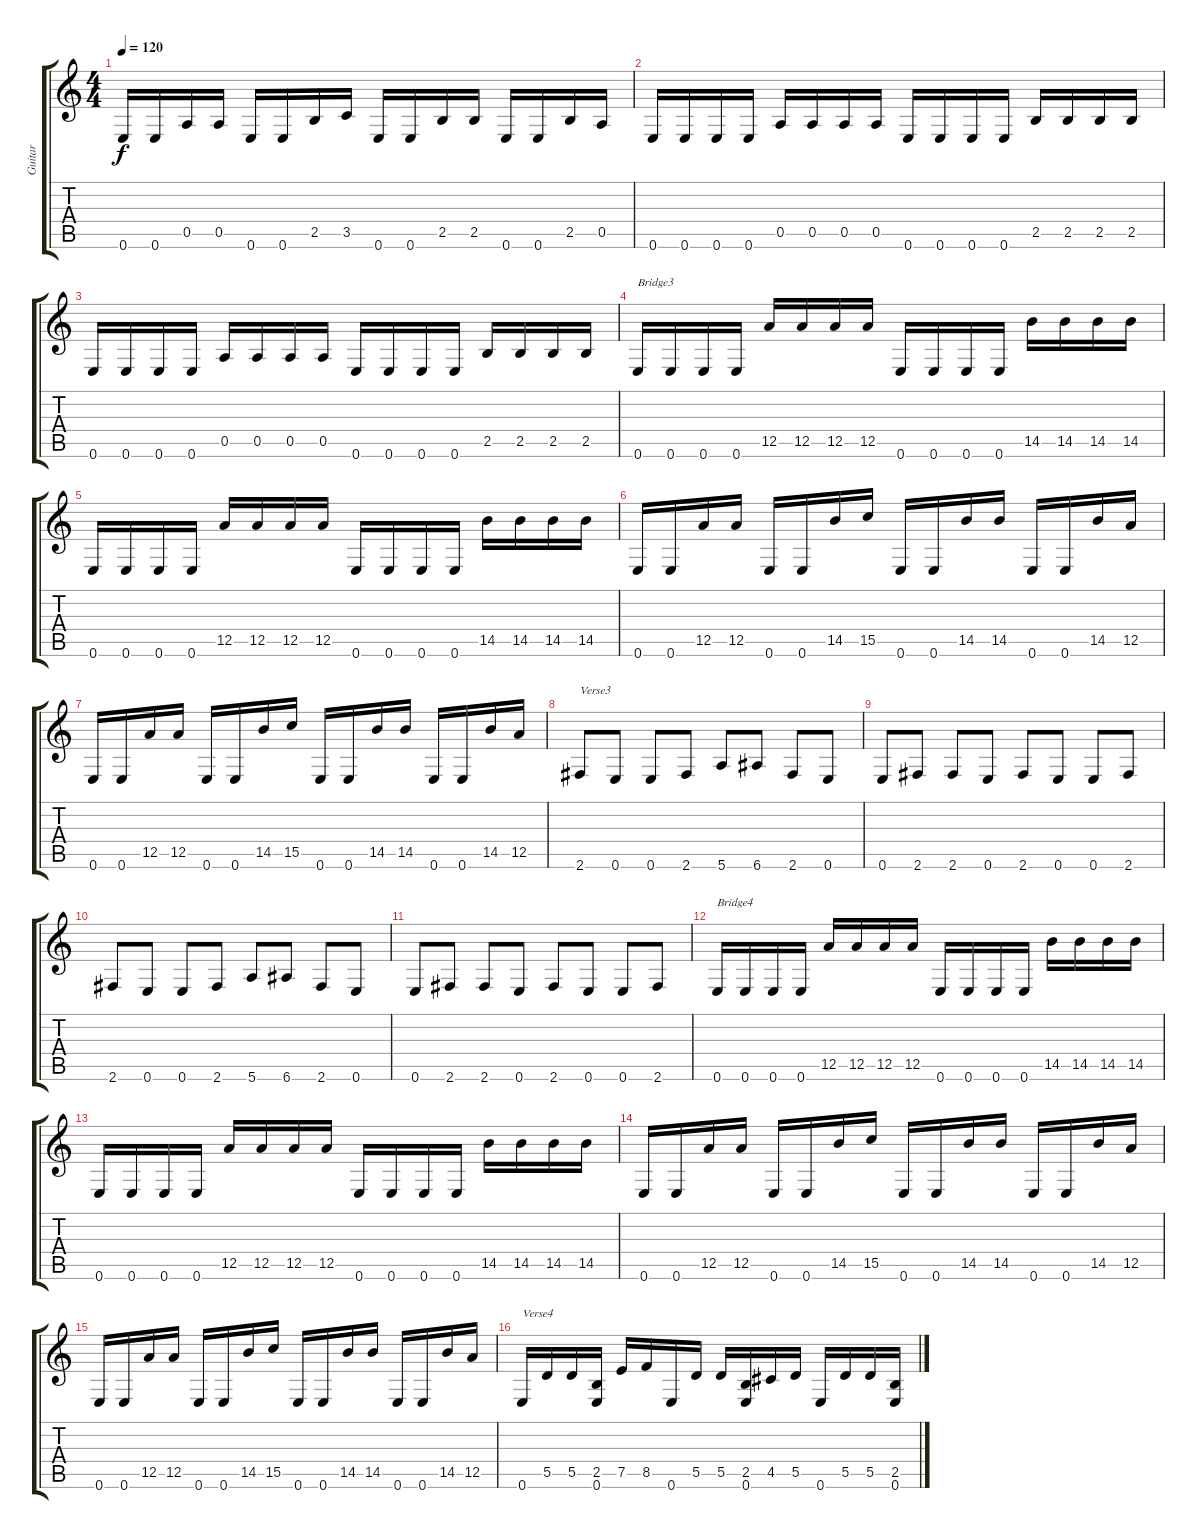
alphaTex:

\track ("Guitar" "Guitar") {instrument distortionguitar}
\staff {score tabs}
\tuning (E4 B3 G3 D3 A2 E2) {hide}
\ts (4 4)
\tempo 120
\clef g2
\ks c
0.6.16{dy f} 0.6.16 0.5.16 0.5.16 0.6.16 0.6.16 2.5.16 3.5.16 0.6.16 0.6.16 2.5.16 2.5.16 0.6.16 0.6.16 2.5.16 0.5.16 |
0.6.16 0.6.16 0.6.16 0.6.16 0.5.16 0.5.16 0.5.16 0.5.16 0.6.16 0.6.16 0.6.16 0.6.16 2.5.16 2.5.16 2.5.16 2.5.16 |
0.6.16 0.6.16 0.6.16 0.6.16 0.5.16 0.5.16 0.5.16 0.5.16 0.6.16 0.6.16 0.6.16 0.6.16 2.5.16 2.5.16 2.5.16 2.5.16 |
0.6.16{txt "Bridge3" volume 15} 0.6.16 0.6.16 0.6.16 12.5.16 12.5.16 12.5.16 12.5.16 0.6.16 0.6.16 0.6.16 0.6.16 14.5.16 14.5.16 14.5.16 14.5.16 |
0.6.16 0.6.16 0.6.16 0.6.16 12.5.16 12.5.16 12.5.16 12.5.16 0.6.16 0.6.16 0.6.16 0.6.16 14.5.16 14.5.16 14.5.16 14.5.16 |
0.6.16 0.6.16 12.5.16 12.5.16 0.6.16 0.6.16 14.5.16 15.5.16 0.6.16 0.6.16 14.5.16 14.5.16 0.6.16 0.6.16 14.5.16 12.5.16 |
0.6.16 0.6.16 12.5.16 12.5.16 0.6.16 0.6.16 14.5.16 15.5.16 0.6.16 0.6.16 14.5.16 14.5.16 0.6.16 0.6.16 14.5.16 12.5.16 |
2.6.8{txt "Verse3"} 0.6.8 0.6.8 2.6.8 5.6.8 6.6.8 2.6.8 0.6.8 |
0.6.8 2.6.8 2.6.8 0.6.8 2.6.8 0.6.8 0.6.8 2.6.8 |
2.6.8 0.6.8 0.6.8 2.6.8 5.6.8 6.6.8 2.6.8 0.6.8 |
0.6.8 2.6.8 2.6.8 0.6.8 2.6.8 0.6.8 0.6.8 2.6.8 |
0.6.16{txt "Bridge4"} 0.6.16 0.6.16 0.6.16 12.5.16 12.5.16 12.5.16 12.5.16 0.6.16 0.6.16 0.6.16 0.6.16 14.5.16 14.5.16 14.5.16 14.5.16 |
0.6.16 0.6.16 0.6.16 0.6.16 12.5.16 12.5.16 12.5.16 12.5.16 0.6.16 0.6.16 0.6.16 0.6.16 14.5.16 14.5.16 14.5.16 14.5.16 |
0.6.16 0.6.16 12.5.16 12.5.16 0.6.16 0.6.16 14.5.16 15.5.16 0.6.16 0.6.16 14.5.16 14.5.16 0.6.16 0.6.16 14.5.16 12.5.16 |
0.6.16 0.6.16 12.5.16 12.5.16 0.6.16 0.6.16 14.5.16 15.5.16 0.6.16 0.6.16 14.5.16 14.5.16 0.6.16 0.6.16 14.5.16 12.5.16 |
0.6.16{txt "Verse4"} 5.5.16 5.5.16 (2.5 0.6).16 7.5.16 8.5.16 0.6.16 5.5.16 5.5.16 (2.5 0.6).16 4.5.16 5.5.16 0.6.16 5.5.16 5.5.16 (2.5 0.6).16
